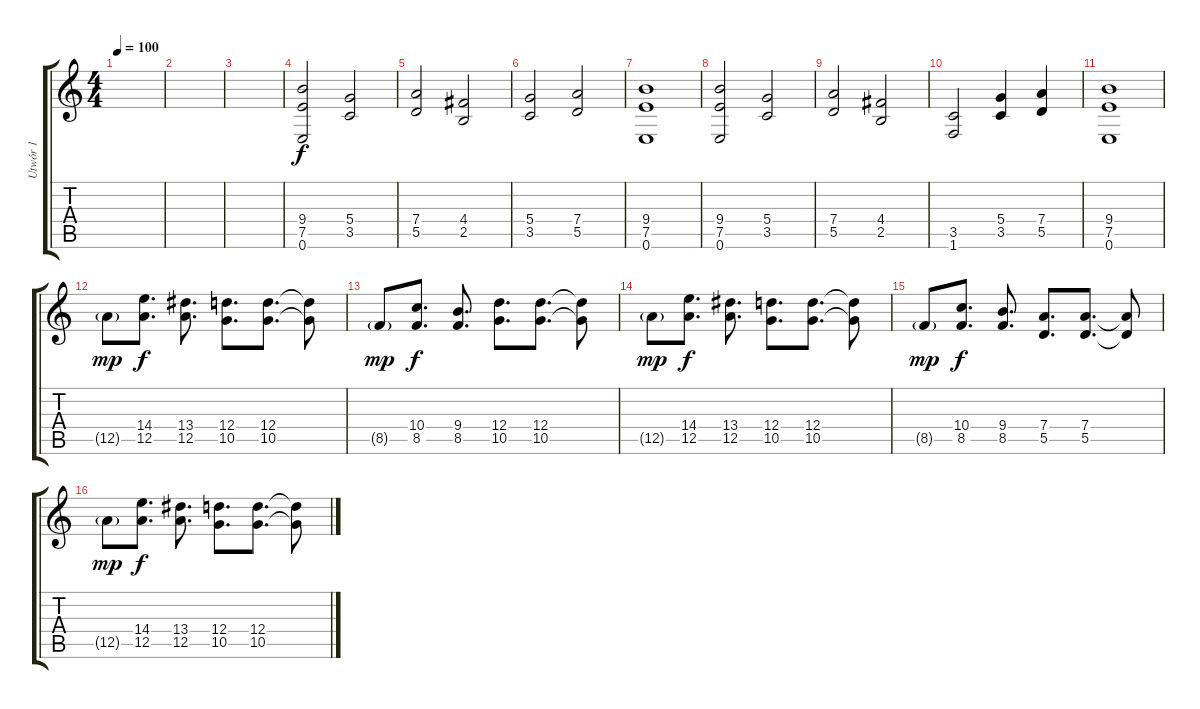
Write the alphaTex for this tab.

\track ("Utwór 1" "Utwór 1") {instrument distortionguitar}
\staff {score tabs}
\tuning (E4 B3 G3 D3 A2 E2) {hide}
\ts (4 4)
\tempo 100
\clef g2
\ks c
|
|
|
(9.4 7.5 0.6).2 (5.4 3.5).2 |
(7.4 5.5).2 (4.4 2.5).2 |
(5.4 3.5).2 (7.4 5.5).2 |
(9.4 7.5 0.6).1 |
(9.4 7.5 0.6).2 (5.4 3.5).2 |
(7.4 5.5).2 (4.4 2.5).2 |
(3.5 1.6).2 (5.4 3.5).4 (7.4 5.5).4 |
(9.4 7.5 0.6).1 |
12.5{g}.8{dy mp} (14.4 12.5).8{d dy f} (13.4 12.5).8{d} (12.4 10.5).8{d} (12.4 10.5).8{d} (12.4{t} 10.5{t}).8 |
8.5{g}.8{dy mp} (10.4 8.5).8{d dy f} (9.4 8.5).8{d} (12.4 10.5).8{d} (12.4 10.5).8{d} (12.4{t} 10.5{t}).8 |
12.5{g}.8{dy mp} (14.4 12.5).8{d dy f} (13.4 12.5).8{d} (12.4 10.5).8{d} (12.4 10.5).8{d} (12.4{t} 10.5{t}).8 |
8.5{g}.8{dy mp} (10.4 8.5).8{d dy f} (9.4 8.5).8{d} (7.4 5.5).8{d} (7.4 5.5).8{d} (7.4{t} 5.5{t}).8 |
12.5{g}.8{dy mp} (14.4 12.5).8{d dy f} (13.4 12.5).8{d} (12.4 10.5).8{d} (12.4 10.5).8{d} (12.4{t} 10.5{t}).8
